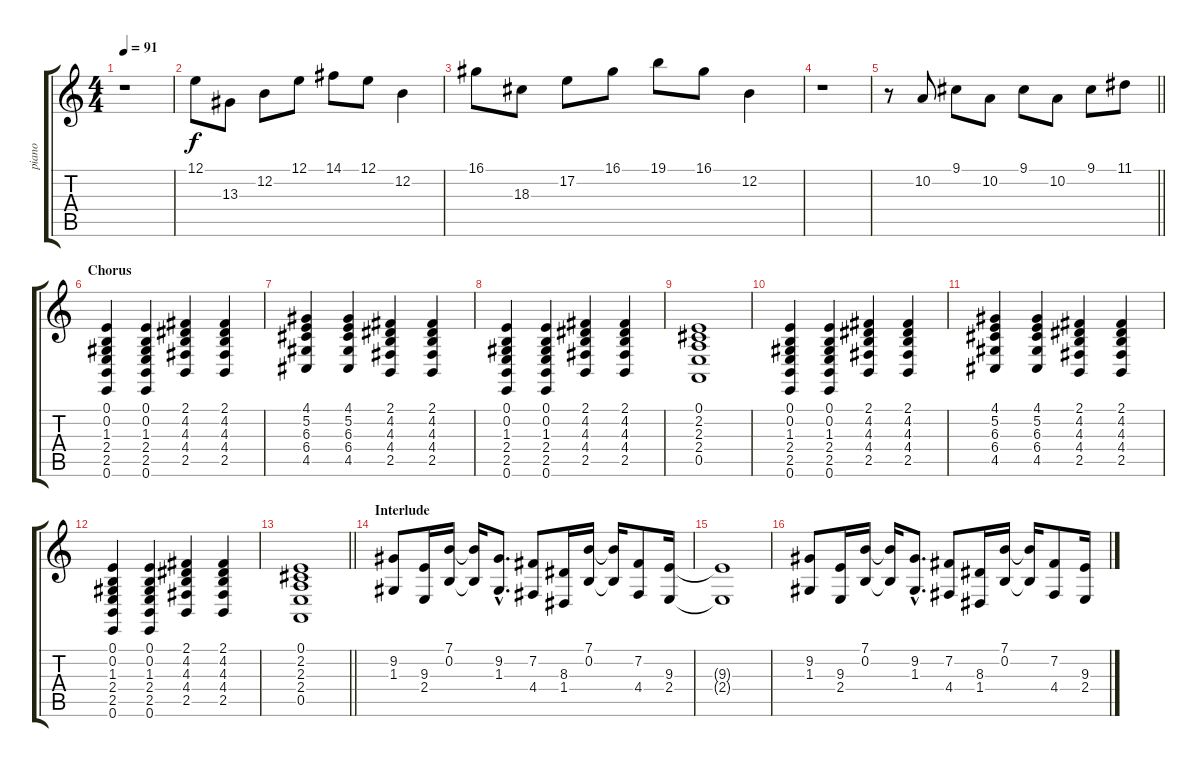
\track ("piano" "piano") {instrument acousticgrandpiano}
\staff {score tabs}
\tuning (E4 B3 G3 D3 A2 E2) {hide}
\ts (4 4)
\tempo 91
\clef g2
\ks c
r.1{dy f} |
12.1.8 13.3.8 12.2.8 12.1.8 14.1.8 12.1.8 12.2.4 |
16.1.8 18.3.8 17.2.8 16.1.8 19.1.8 16.1.8 12.2.4 |
r.1 |
\barLineRight lightlight
r.8 10.2.8 9.1.8 10.2.8 9.1.8 10.2.8 9.1.8 11.1.8 |
\section ("" "Chorus")
(0.1 0.2 1.3 2.4 2.5 0.6).4 (0.1 0.2 1.3 2.4 2.5 0.6).4 (2.1 4.2 4.3 4.4 2.5).4 (2.1 4.2 4.3 4.4 2.5).4 |
(4.1 5.2 6.3 6.4 4.5).4 (4.1 5.2 6.3 6.4 4.5).4 (2.1 4.2 4.3 4.4 2.5).4 (2.1 4.2 4.3 4.4 2.5).4 |
(0.1 0.2 1.3 2.4 2.5 0.6).4 (0.1 0.2 1.3 2.4 2.5 0.6).4 (2.1 4.2 4.3 4.4 2.5).4 (2.1 4.2 4.3 4.4 2.5).4 |
(0.1 2.2 2.3 2.4 0.5).1 |
(0.1 0.2 1.3 2.4 2.5 0.6).4 (0.1 0.2 1.3 2.4 2.5 0.6).4 (2.1 4.2 4.3 4.4 2.5).4 (2.1 4.2 4.3 4.4 2.5).4 |
(4.1 5.2 6.3 6.4 4.5).4 (4.1 5.2 6.3 6.4 4.5).4 (2.1 4.2 4.3 4.4 2.5).4 (2.1 4.2 4.3 4.4 2.5).4 |
(0.1 0.2 1.3 2.4 2.5 0.6).4 (0.1 0.2 1.3 2.4 2.5 0.6).4 (2.1 4.2 4.3 4.4 2.5).4 (2.1 4.2 4.3 4.4 2.5).4 |
\barLineRight lightlight
(0.1 2.2 2.3 2.4 0.5).1 |
\section ("" "Interlude")
(9.2 1.3).8 (9.3 2.4).16 (7.1 0.2).16 (7.1{t} 0.2{t}).16 (9.2{hac} 1.3{hac}).8{d} (7.2 4.4).8 (8.3 1.4).16 (7.1 0.2).16 (7.1{t} 0.2{t}).16 (7.2 4.4).8 (9.3 2.4).16 |
(9.3{t} 2.4{t}).1 |
(9.2 1.3).8 (9.3 2.4).16 (7.1 0.2).16 (7.1{t} 0.2{t}).16 (9.2{hac} 1.3{hac}).8{d} (7.2 4.4).8 (8.3 1.4).16 (7.1 0.2).16 (7.1{t} 0.2{t}).16 (7.2 4.4).8 (9.3 2.4).16
